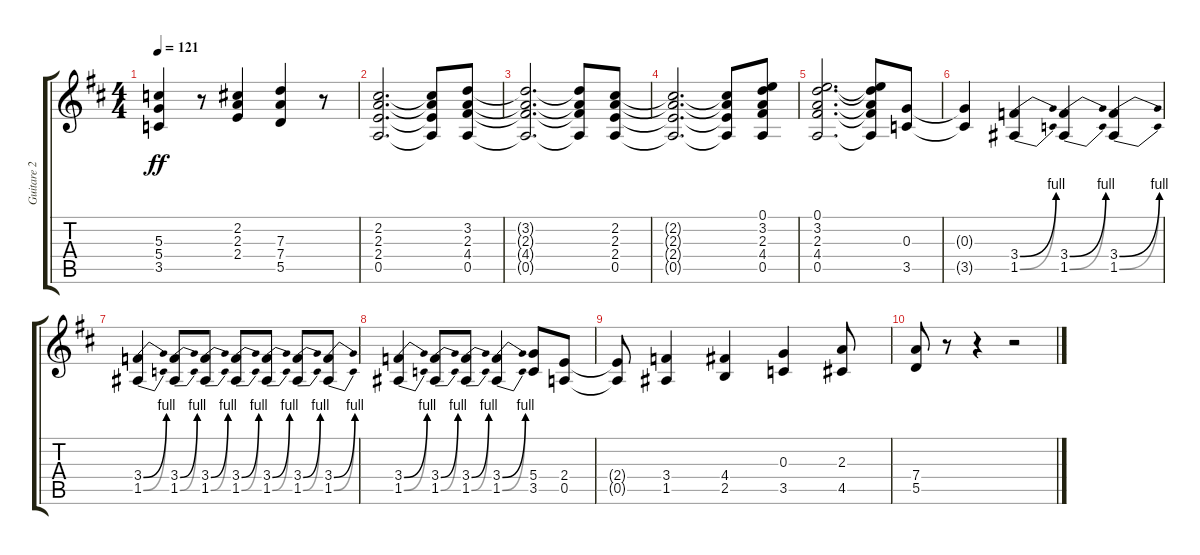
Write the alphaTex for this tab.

\track ("Guitare 2" "Guitare 2") {instrument overdrivenguitar}
\staff {score tabs}
\tuning (E4 B3 G3 D3 A2 E2) {hide}
\ts (4 4)
\tempo 121
\clef g2
\ks d
(5.3 5.4 3.5).4{dy ff} r.8 (2.2 2.3 2.4).4 (7.3 7.4 5.5).4 r.8 |
(2.2 2.3 2.4 0.5).2{d} (2.2{t} 2.3{t} 2.4{t} 0.5{t}).8 (3.2 2.3 4.4 0.5).8 |
(3.2{t} 2.3{t} 4.4{t} 0.5{t}).2{d} (3.2{t} 2.3{t} 4.4{t} 0.5{t}).8 (2.2 2.3 2.4 0.5).8 |
(2.2{t} 2.3{t} 2.4{t} 0.5{t}).2{d} (2.2{t} 2.3{t} 2.4{t} 0.5{t}).8 (0.1 3.2 2.3 4.4 0.5).8 |
(0.1 3.2 2.3 4.4 0.5).2{d} (0.1{t} 3.2{t} 2.3{t} 4.4{t} 0.5{t}).8 (0.3 3.5).8 |
(0.3{t} 3.5{t}).4 (3.4{be (bend 0 0 60 4)} 1.5{be (bend 0 0 60 4)}).4 (3.4{be (bend 0 0 60 4)} 1.5{be (bend 0 0 60 4)}).4 (3.4{be (bend 0 0 60 4)} 1.5{be (bend 0 0 60 4)}).4 |
(3.4{be (bend 0 0 60 4)} 1.5{be (bend 0 0 60 4)}).4 (3.4{be (bend 0 0 60 4)} 1.5{be (bend 0 0 60 4)}).8 (3.4{be (bend 0 0 60 4)} 1.5{be (bend 0 0 60 4)}).8 (3.4{be (bend 0 0 60 4)} 1.5{be (bend 0 0 60 4)}).8 (3.4{be (bend 0 0 60 4)} 1.5{be (bend 0 0 60 4)}).8 (3.4{be (bend 0 0 60 4)} 1.5{be (bend 0 0 60 4)}).8 (3.4{be (bend 0 0 60 4)} 1.5{be (bend 0 0 60 4)}).8 |
(3.4{be (bend 0 0 60 4)} 1.5{be (bend 0 0 60 4)}).4 (3.4{be (bend 0 0 60 4)} 1.5{be (bend 0 0 60 4)}).8 (3.4{be (bend 0 0 60 4)} 1.5{be (bend 0 0 60 4)}).8 (3.4{be (bend 0 0 60 4)} 1.5{be (bend 0 0 60 4)}).4 (5.4 3.5).8 (2.4 0.5).8 |
(2.4{t} 0.5{t}).8 (3.4 1.5).4 (4.4 2.5).4 (0.3 3.5).4 (2.3 4.5).8 |
(7.4 5.5).8 r.8 r.4 r.2
